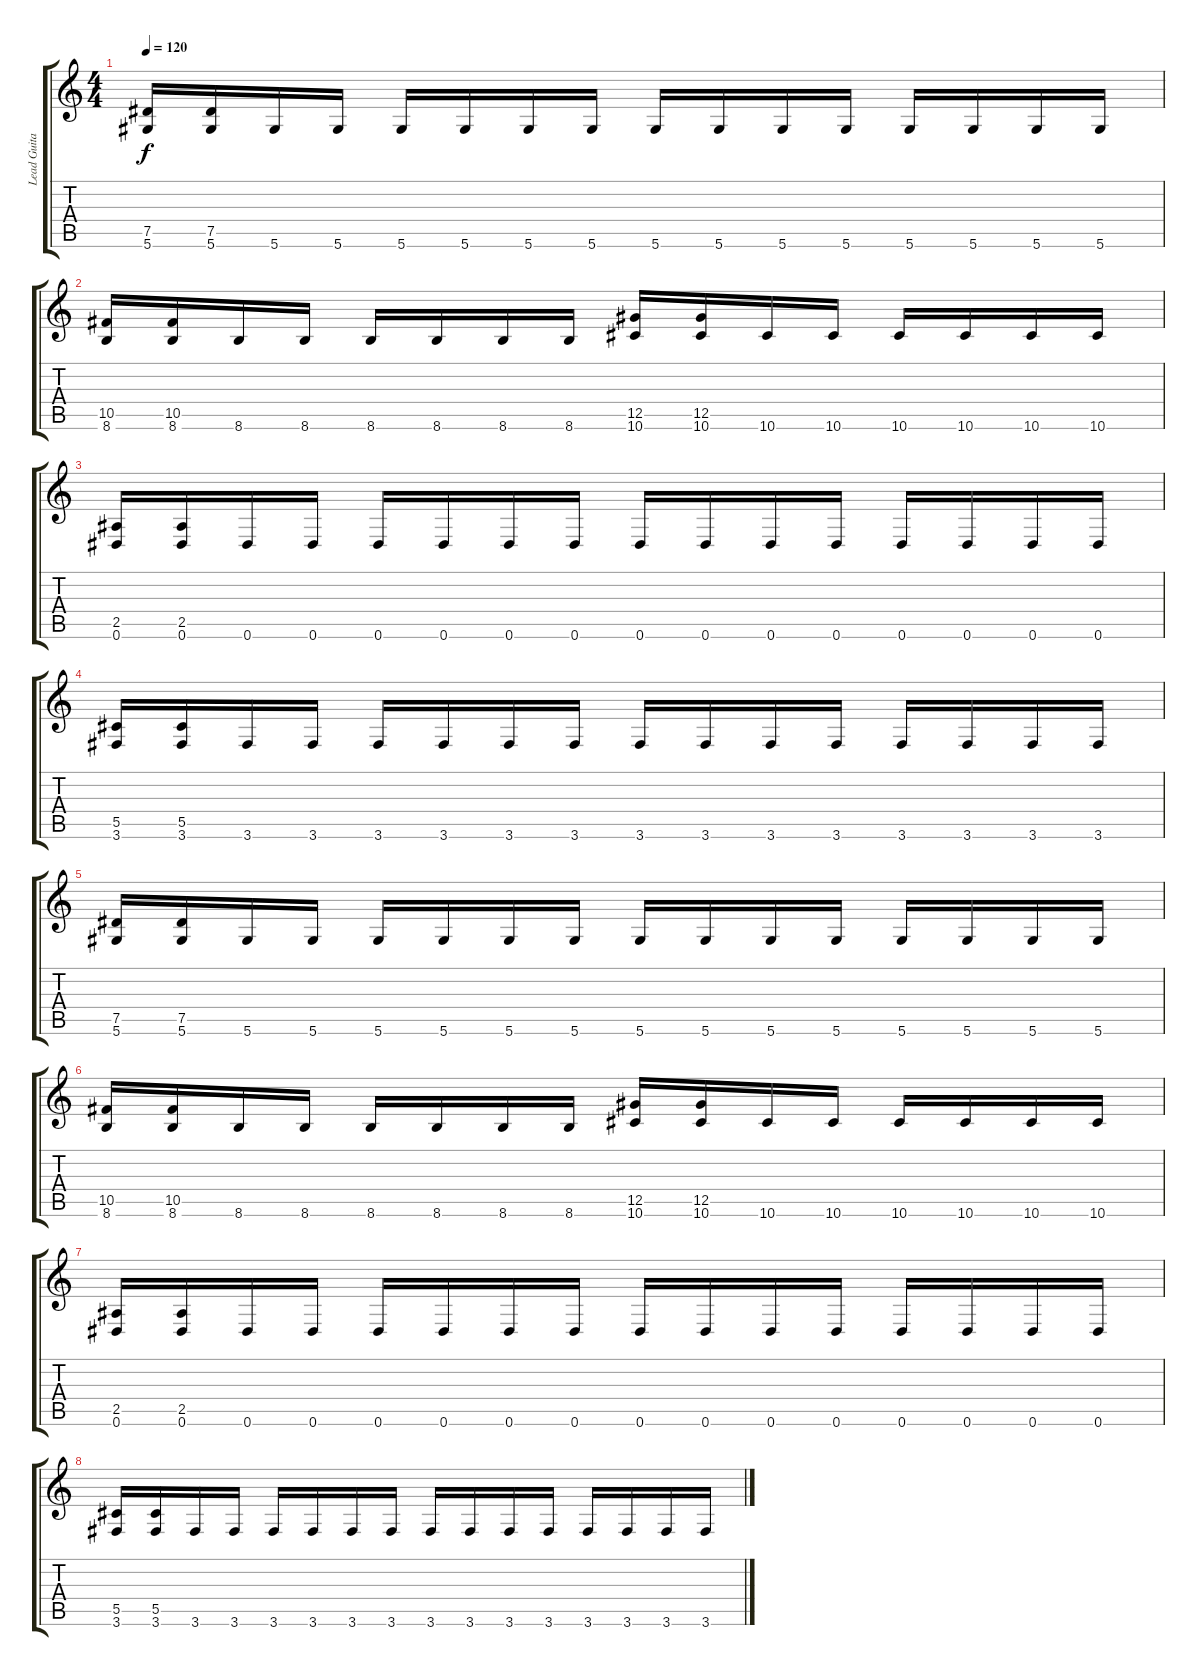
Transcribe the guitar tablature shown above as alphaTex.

\track ("Lead Guitar I" "Lead Guita") {instrument distortionguitar}
\staff {score tabs}
\tuning (Eb4 Bb3 Gb3 Db3 Ab2 Eb2) {hide}
\ts (4 4)
\tempo 120
\clef g2
\ks c
(7.5 5.6).16{dy f} (7.5 5.6).16 5.6.16 5.6.16 5.6.16 5.6.16 5.6.16 5.6.16 5.6.16 5.6.16 5.6.16 5.6.16 5.6.16 5.6.16 5.6.16 5.6.16 |
(10.5 8.6).16 (10.5 8.6).16 8.6.16 8.6.16 8.6.16 8.6.16 8.6.16 8.6.16 (12.5 10.6).16 (12.5 10.6).16 10.6.16 10.6.16 10.6.16 10.6.16 10.6.16 10.6.16 |
(2.5 0.6).16 (2.5 0.6).16 0.6.16 0.6.16 0.6.16 0.6.16 0.6.16 0.6.16 0.6.16 0.6.16 0.6.16 0.6.16 0.6.16 0.6.16 0.6.16 0.6.16 |
(5.5 3.6).16 (5.5 3.6).16 3.6.16 3.6.16 3.6.16 3.6.16 3.6.16 3.6.16 3.6.16 3.6.16 3.6.16 3.6.16 3.6.16 3.6.16 3.6.16 3.6.16 |
(7.5 5.6).16 (7.5 5.6).16 5.6.16 5.6.16 5.6.16 5.6.16 5.6.16 5.6.16 5.6.16 5.6.16 5.6.16 5.6.16 5.6.16 5.6.16 5.6.16 5.6.16 |
(10.5 8.6).16 (10.5 8.6).16 8.6.16 8.6.16 8.6.16 8.6.16 8.6.16 8.6.16 (12.5 10.6).16 (12.5 10.6).16 10.6.16 10.6.16 10.6.16 10.6.16 10.6.16 10.6.16 |
(2.5 0.6).16 (2.5 0.6).16 0.6.16 0.6.16 0.6.16 0.6.16 0.6.16 0.6.16 0.6.16 0.6.16 0.6.16 0.6.16 0.6.16 0.6.16 0.6.16 0.6.16 |
(5.5 3.6).16 (5.5 3.6).16 3.6.16 3.6.16 3.6.16 3.6.16 3.6.16 3.6.16 3.6.16 3.6.16 3.6.16 3.6.16 3.6.16 3.6.16 3.6.16 3.6.16
